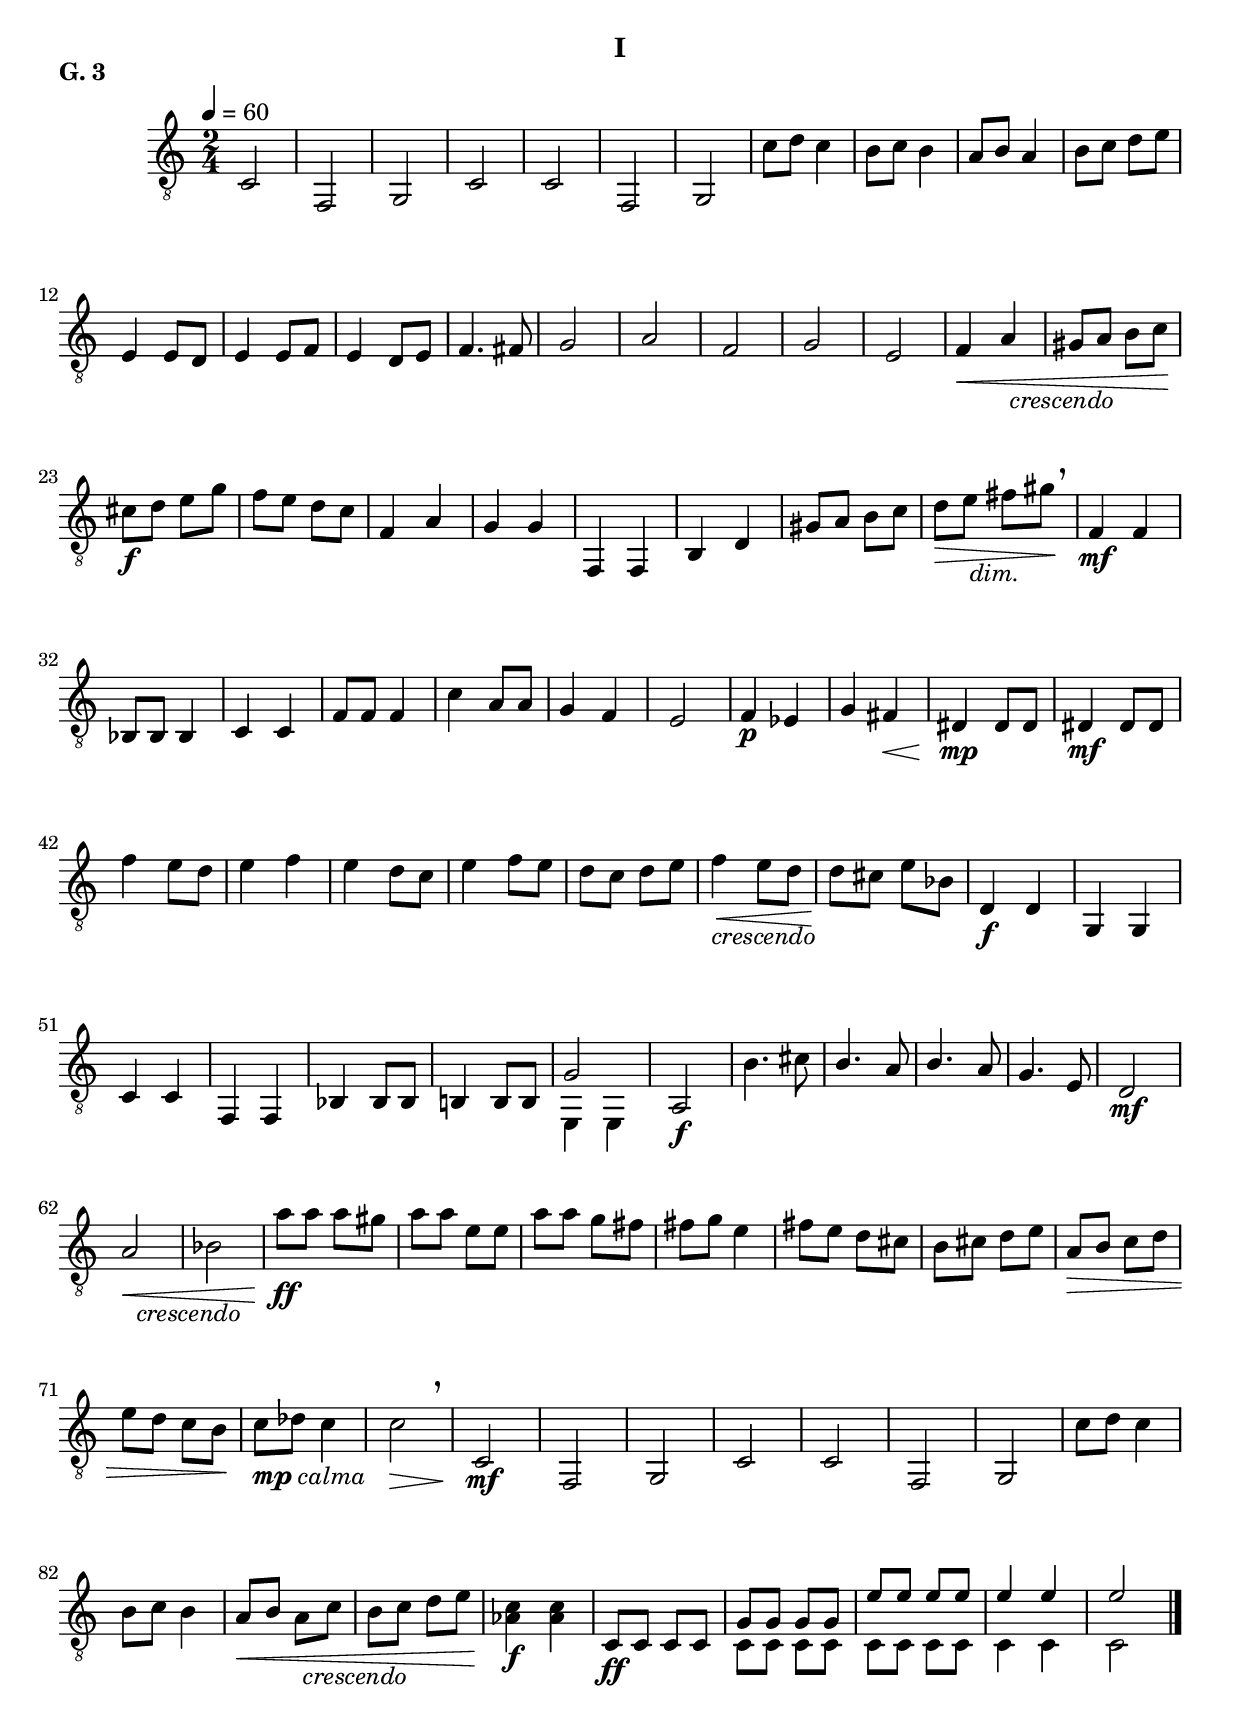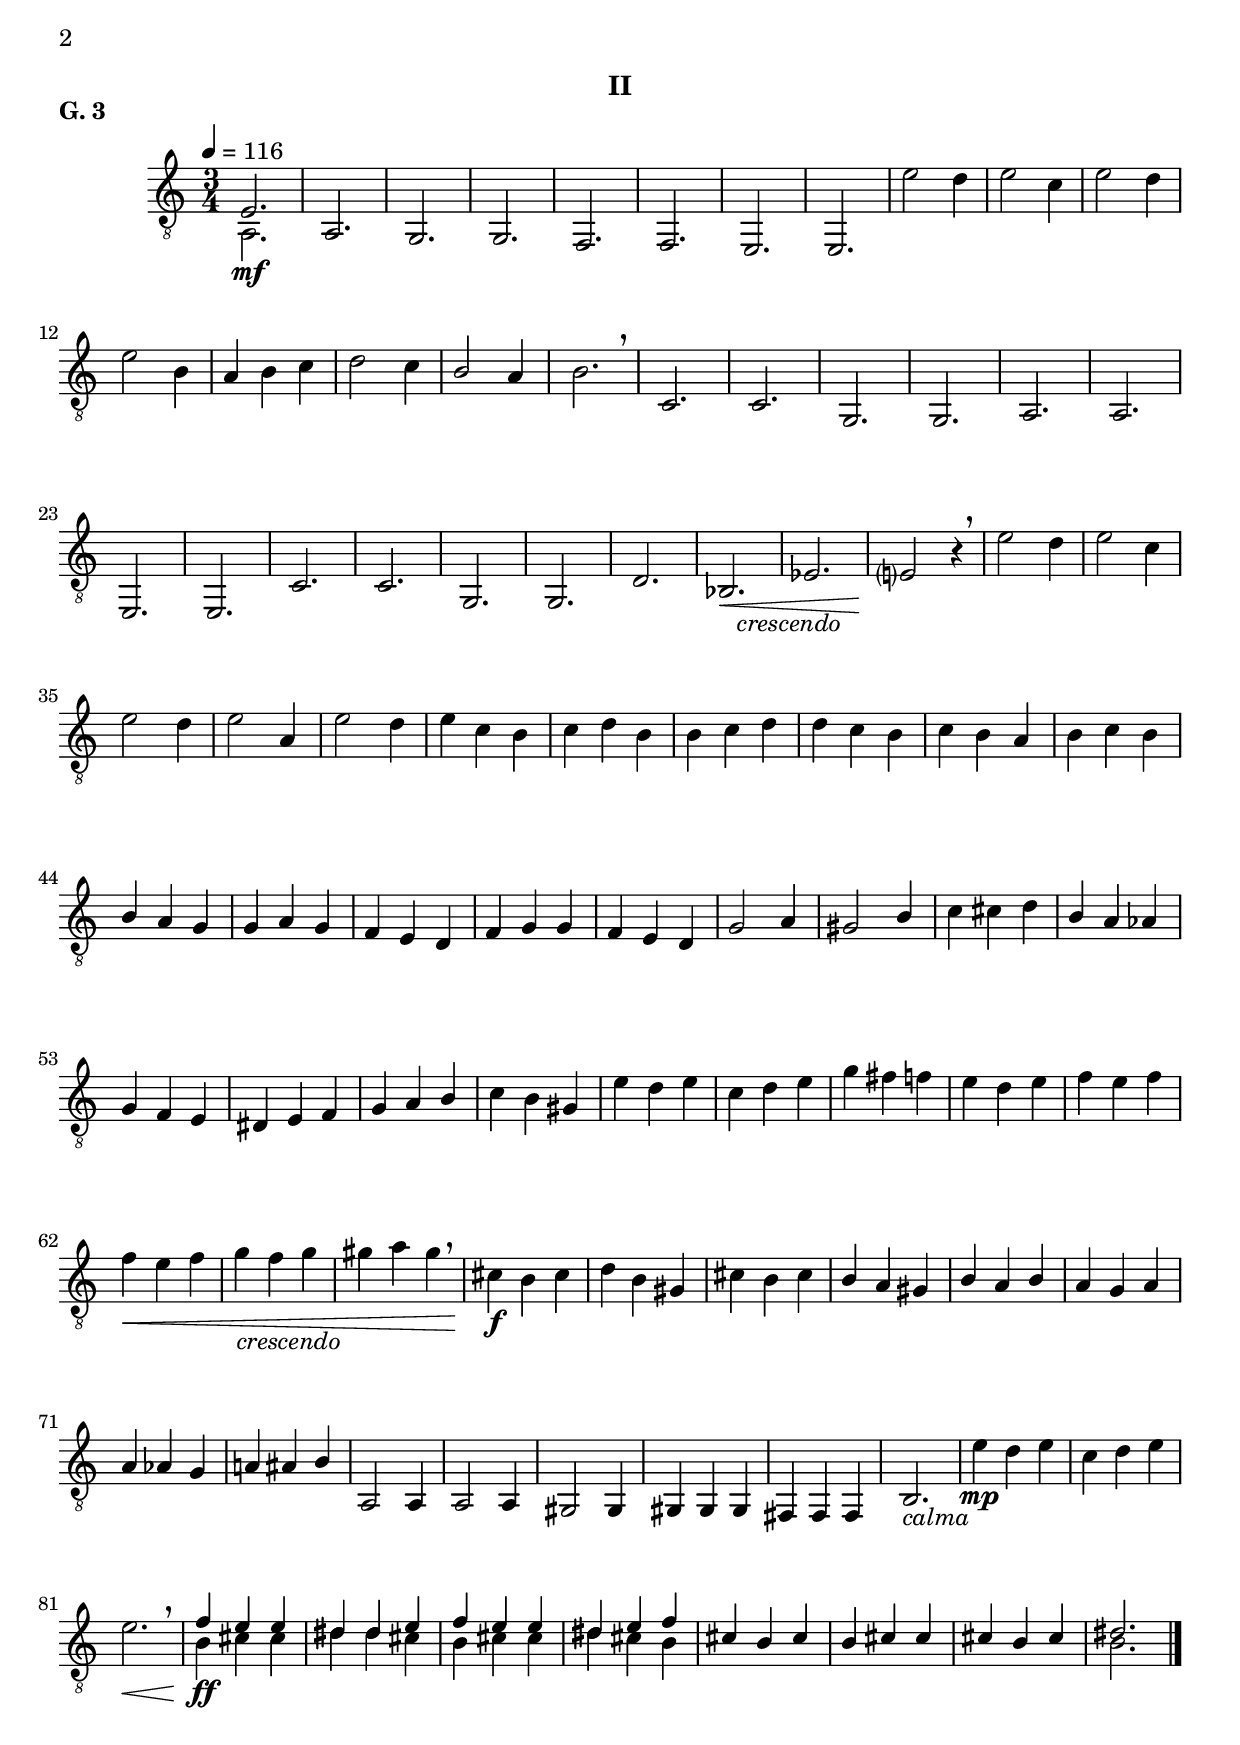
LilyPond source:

\version "2.18.2"

#(set-global-staff-size 21)

date = #(strftime "%d-%m-%Y" (localtime (current-time)))


hairpinWithCenteredText =
#(define-music-function (parser location text) (markup?)
   #{
     \once \override Voice.Hairpin.after-line-breaking =
     #(lambda (grob)
        (let* ((stencil (ly:hairpin::print grob))
               (par-y (ly:grob-parent grob Y))
               (dir (ly:grob-property par-y 'direction))
               (new-stencil (ly:stencil-aligned-to
                             (ly:stencil-combine-at-edge
                              (ly:stencil-aligned-to stencil X CENTER)
                              Y dir
                              (ly:stencil-aligned-to (grob-interpret-markup grob text) X CENTER))
                             X LEFT))
               (staff-space (ly:output-def-lookup (ly:grob-layout grob) 'staff-space))
               (staff-line-thickness
                (ly:output-def-lookup (ly:grob-layout grob) 'line-thickness))
               (grob-name (lambda (x) (assq-ref (ly:grob-property x 'meta) 'name)))
               (par-x (ly:grob-parent grob X))
               (dyn-text (eq? (grob-name par-x) 'DynamicText ))
               (dyn-text-stencil-x-length
                (if dyn-text
                    (interval-length
                     (ly:stencil-extent (ly:grob-property par-x 'stencil) X))
                    0))
               (x-shift
                (if dyn-text
                    (-
                     (+ staff-space dyn-text-stencil-x-length)
                     (* 0.5 staff-line-thickness)) 0)))

          (ly:grob-set-property! grob 'Y-offset 0)
          (ly:grob-set-property! grob 'stencil
            (ly:stencil-translate-axis
             new-stencil
             x-shift X))))
   #})


hairpinCresc =
\hairpinWithCenteredText \markup { \italic crescendo }

hairpinDim =
\hairpinWithCenteredText \markup { \italic dim. }

\header {
  title = " "
  %composer = "Norbert Leclercq"
  % Supprimer le pied de page par défaut
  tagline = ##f
  piece = \markup{\bold {G. 3}}
}

\layout {
  \context {
    \Voice
    \consists "Melody_engraver"
    \override Stem #'neutral-direction = #'()
  }
}


global = {
  \key c \major
  \numericTimeSignature
  \time 3/4
  \tempo 4=116
  \override BreathingSign.text =
  \markup {\raise #1.0 \musicglyph #"comma" }
}

globalb = {
  \key c \major
  \numericTimeSignature
  \time 2/4
  \tempo 4=60
  \override BreathingSign.text =
  \markup {\raise #1.0 \musicglyph #"comma" }
}

moveBreathe = { \override Voice . BreathingSign #'Y-offset = #3 }

\version "2.18.2"



scoreBClassicalGuitarIII = \relative c' {
  \globalb
  % En avant la musique !
  c,2
  f,
  g
  c
  c
  f, 
  g
  c'8 d c4
  b8 c b4
  a8 b a4
  b8 c d e
  e,4 e8 d
  
  e4 e8 f
  e4 d8 e
  f4. fis8
  g2
  a
  f
  g
  e 
  \hairpinCresc
  f4\< a \noBreak
  gis8 a b c\!
  cis\f d e g
  f e d c
  
  f,4 a
  g4 g
  f,4 f
  b d
   gis8 a b c
  \hairpinDim
 d\> e fis gis\! \moveBreathe \breathe
  f,4\mf  f4
  bes,8 bes8 bes4
  c4 c4
  f8 f f4
  c'4 a8 a
  g4 f
  
  e2
  f4\p es
  g fis\<
  dis\mp dis8 dis
  dis4\mf dis8 dis
  f'4 e8 d
  e4 f
  e d8 c
  e4 f8 e
  d c d e
  \hairpinCresc
  f4\< e8 d
  d8\! cis e bes
  
  d,4\f d
  g, g
  c c
  f, f
  bes4 bes8 bes
  b!4 b8 b
  <<g'2 \\ {e,4 e}>>
  a2\f
  b'4. cis8 
  b4. a8
  b4. a8
  g4. e8
  
  d2\mf 
  \hairpinCresc
  a'\<
  bes
  a'8\ff a a gis
  a a e e
  a a g fis
  fis g e4
  fis8 e d cis
  b cis d e
  a,\> b  c d
  e d c b\!
  c_\markup{\dynamic mp \italic calma} des c4
  
  c2\> \breathe
  c,\mf
  f,
  g
  c
  c
  f,
  g
  c'8 d c4
  b8 c b4
  \hairpinCresc
  a8\< b a c
  b c d e
  
  <aes, c>4\f q
  c,8\ff c c c 
  <<
    {g'8 g g g
     e' e e e
     e4 e 
     e2}
    \\
    {
      c,8 c c c
      c c c c
      c4 c
      c2}
  >>
  \bar "|."
}



scoreAUpper = \relative c' {
  \global
  % En avant la musique !
  e,2. 
  \oneVoice a,2.
  g2.
  g2.
  f2.
  f2.
  e2.
  e2.
  
  e''2 d4
  e2 c4
  e2 d4
  e2 b4
  a4 b c
  d2 c4
  b2 a4
  b2.\breathe
  c,2.
  c
  g
  g
  
  a2. 
  a
  e
  e
  c'
  c
  g
  g
  d'
  \hairpinCresc
  bes\<
  es
  e?2\! r4\breathe
  
  e'2 d4
  e2 c4
  e2 d4
  e2 a,4
  e'2 d4
  e c b
  c d b
  b c d
  d c b
  c b a
  b c b
  b a g
  
  g4 a g
  f e d
  f g g
  f e d
  g2 a4
  gis2 b4
  c4 cis d
  b a aes
  g f e
  dis e f
  g a b
  c b gis
  
  e'4 d e
  c d e
  g fis f
  e d e
  f e f
  \hairpinCresc
  f\< e f \noBreak
  g f g
  gis a gis\breathe
  cis,\f b cis
  d b gis
  cis b cis
  b a gis
  
  b4 a b
  a g a
  a aes g
  a! ais b
  a,2 a4 
  a2 a4
  gis2 gis4 
  gis4 gis gis
  fis4 fis fis 
  b2._\markup{\italic calma}
  e'4\mp d e
  c d e
  
  e2.\<\breathe
  <<
    {
      f4\ff e e
      dis dis e
      f e e
      dis e f
    }
    \\
    {
      b,4 cis cis
      dis dis cis
      b cis cis
      dis cis b
    }
  >>
  cis b cis
  b cis cis
  cis b cis
  <<dis2. \\ b>>
    \bar "|."
}

scoreALower = \relative c' {
  \global
  % En avant la musique !
  a,2.\mf
}





scoreBClassicalGuitarIIIPart = \new Staff { \clef "treble_8" \scoreBClassicalGuitarIII }

\bookpart {
  \header {
    subtitle = "I"
  }
  \score {
    %\new StaffGroup <<

      \scoreBClassicalGuitarIIIPart
    %>>
    \layout { }
  }
}




scoreAClassicalGuitarIIIPart = \new Staff { \clef "treble_8" << \scoreAUpper \\ \scoreALower >> }

\bookpart {
  \header {
    subtitle = "II"
  }
  \score {
    %\new StaffGroup <<

      \scoreAClassicalGuitarIIIPart
    %>>
    \layout { }
  }


}



\paper {
  ragged-last-bottom = ##f
}
